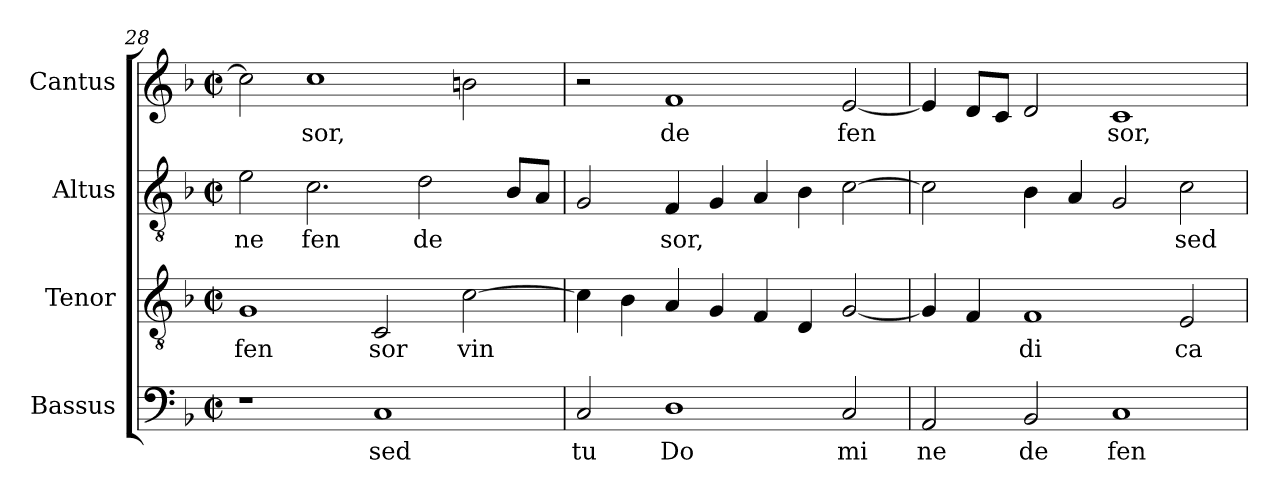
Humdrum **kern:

**kern	**text	**kern	**text	**kern	**text	**kern	**text
*part4	*part4	*part3	*part3	*part2	*part2	*part1	*part1
*staff4	*staff4	*staff3	*staff3	*staff2	*staff2	*staff1	*staff1
*I"Bassus	*	*I"Tenor	*	*I"Altus	*	*I"Cantus	*
*clefF4	*	*clefGv2	*	*clefGv2	*	*clefG2	*
*k[b-]	*	*k[b-]	*	*k[b-]	*	*k[b-]	*
*F:	*	*F:	*	*F:	*	*F:	*
*M2/2	*	*M2/2	*	*M2/2	*	*M2/2	*
*met(c|)	*	*met(c|)	*	*met(c|)	*	*met(c|)	*
=28	=28	=28	=28	=28	=28	=28	=28
!	!	!	!LO:LY:b:cj	!	!LO:LY:b:cj	!	!
1r	.	1G	fen	2e\	ne	2cc\]	.
!	!	!	!	!	!LO:LY:b	!	!LO:LY:b:cj
.	.	.	.	2.c\	fen	1cc	sor,
!	!LO:LY:b:cj	!	!LO:LY:b:cj	!	!	!	!
1C	sed	2C/	sor	.	.	.	.
!	!	!	!	!	!LO:LY:b:cj	!	!
.	.	.	.	2d\	de	.	.
!	!	!	!LO:LY:b	!	!	!	!
.	.	[>2c\	vin	.	.	2b\	.
.	.	.	.	8B-/L	.	.	.
.	.	.	.	8A/J	.	.	.
=29	=29	=29	=29	=29	=29	=29	=29
!	!LO:LY:b:cj	!	!	!	!	!	!
2C/	tu	4c\]	.	2G/	.	2r	.
.	.	4B-\	.	.	.	.	.
!	!LO:LY:b:cj	!	!	!	!LO:LY:b	!	!LO:LY:b:cj
1D	Do	4A/	.	4F/	sor,	1f	de
.	.	4G/	.	4G/	.	.	.
.	.	4F/	.	4A/	.	.	.
.	.	4D/	.	4B-\	.	.	.
!	!LO:LY:b:cj	!	!	!	!	!	!LO:LY:b
2C/	mi	[<2G/	.	[>2c\	.	[<2e/	fen
=30	=30	=30	=30	=30	=30	=30	=30
!	!LO:LY:b:cj	!	!	!	!	!	!
2AA/	ne	4G/]	.	2c\]	.	4e/]	.
.	.	4F/	.	.	.	8d/L	.
.	.	.	.	.	.	8c/J	.
!	!LO:LY:b:cj	!	!LO:LY:b:cj	!	!	!	!
2BB-/	de	1F	di	4B-\	.	2d/	.
.	.	.	.	4A/	.	.	.
!	!LO:LY:b:cj	!	!	!	!	!	!LO:LY:b:cj
1C	fen	.	.	2G/	.	1c	sor,
!	!	!	!LO:LY:b:cj	!	!LO:LY:b:cj	!	!
.	.	2E/	ca	2c\	sed	.	.
=	=	=	=	=	=	=	=
*-	*-	*-	*-	*-	*-	*-	*-
